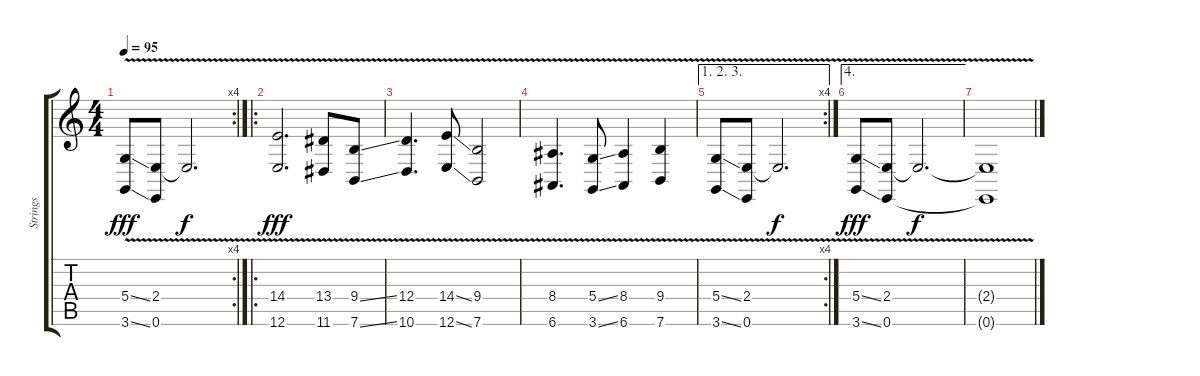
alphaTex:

\track ("Strings" "Strings") {instrument stringensemble1}
\staff {score tabs}
\tuning (E4 B3 G3 D3 A2 E2) {hide}
\rc 4
\ts (4 4)
\tempo 95
\clef g2
\ks c
(5.4{v ss} 3.6{v ss}).8{dy fff} (2.4{v} 0.6{v}).8 2.4{t}.2{d dy f} |
\ro
(14.4{v} 12.6{v}).2{d dy fff} (13.4 11.6{v}).8 (9.4{v ss} 7.6{v ss}).8 |
(12.4{v} 10.6{v}).4{d} (14.4{v ss} 12.6{v ss}).8 (9.4{v} 7.6{v}).2 |
(8.4{v} 6.6{v}).4{d} (5.4{v ss} 3.6{v ss}).8 (8.4{v} 6.6{v}).4 (9.4{v} 7.6{v}).4 |
\ae (1 2 3)
\rc 4
(5.4{v ss} 3.6{v ss}).8 (2.4{v} 0.6{v}).8 2.4{t}.2{d dy f} |
\ae 4
(5.4{v ss} 3.6{v ss}).8{dy fff} (2.4{v} 0.6{v}).8 2.4{t}.2{d dy f} |
(2.4{t} 0.6{t}).1
